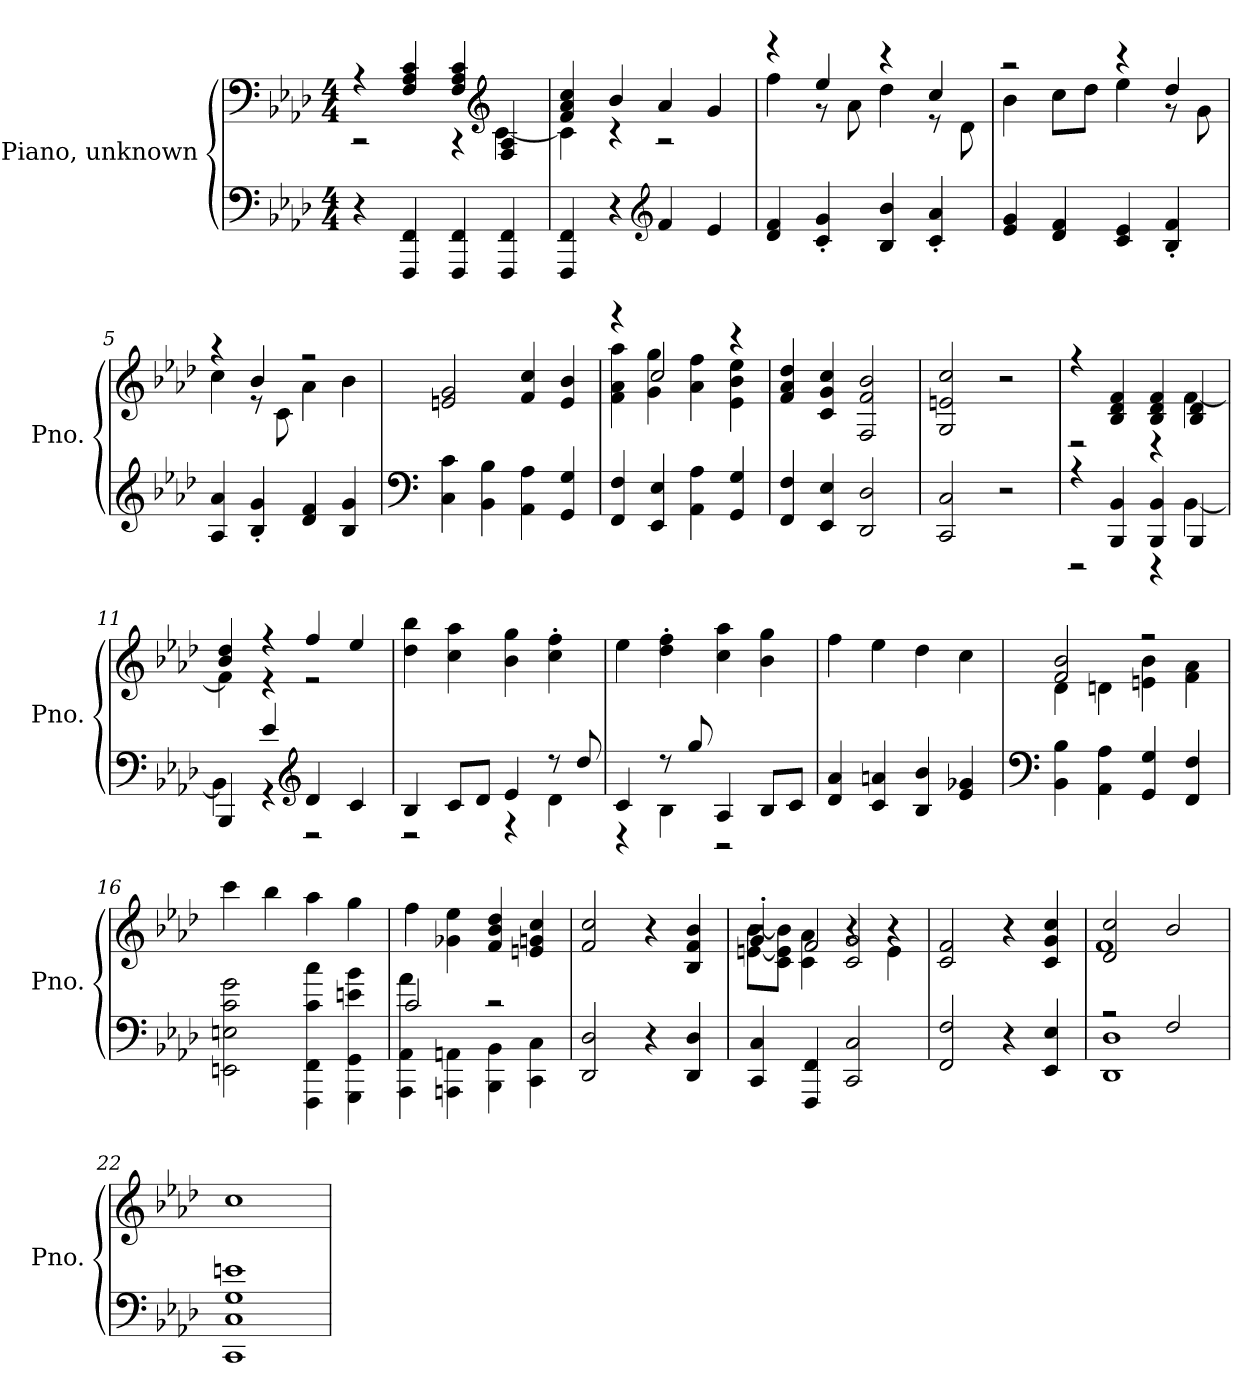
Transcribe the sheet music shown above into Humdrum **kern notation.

**kern	**kern
*part1	*part1
*staff2	*staff1
*I"Piano, unknown	*
*I'Pno.	*
*clefF4	*clefF4
*k[b-e-a-d-]	*k[b-e-a-d-]
*M4/4	*M4/4
*MM120	*MM120
=1	=1
*	*^
4r	4r	2r
4FFF/ 4FF/	4F/ 4A-/ 4c/	.
4FFF/ 4FF/	4F/ 4A-/ 4c/	4r
*	*clefG2	*
4FFF/ 4FF/	4F/ 4A-/	[4c\
=2	=2	=2
4FFF/ 4FF/	4f/ 4a-/ 4cc/	4c\]
4r	4b-/	4r
*clefG2	*	*
4f/	4a-/	2r
4e-/	4g/	.
=3	=3	=3
4d-/ 4f/	4r	4ff\
4c/' 4g/'	4ee-/	8r
.	.	8a-\
4B-/ 4b-/	4r	4dd-\
4c/' 4a-/'	4cc/	8r
.	.	8d-\
=4	=4	=4
4e-/ 4g/	2r	4b-\
4d-/ 4f/	.	8cc\L
.	.	8dd-\J
4c/ 4e-/	4r	4ee-\
4B-/' 4f/'	4dd-/	8r
.	.	8g\
=5	=5	=5
4A-/ 4a-/	4r	4cc\
4B-/' 4g/'	4b-/	8r
.	.	8c\
4d-/ 4f/	2r	4a-\
4B-/ 4g/	.	4b-\
*	*v	*v
=6	=6
*clefF4	*
4C\ 4c\	2en/ 2g/
4BB-\ 4B-\	.
4AA-\ 4A-\	4f/ 4cc/
4GG/ 4G/	4e/ 4b-/
!!LO:LB:g=z
=7	=7
*	*^
4FF/ 4F/	4r	4f\ 4a-\ 4aa-\
4EE-/ 4E-/	2cc/	4g\ 4gg\
4AA-\ 4A-\	.	4a-\ 4ff\
4GG/ 4G/	4r	4e-\ 4b-\ 4ee-\
*	*v	*v
=8	=8
4FF/ 4F/	4f/ 4a-/ 4dd-/
4EE-/ 4E-/	4c/ 4g/ 4cc/
2DD-/ 2D-/	2F/ 2f/ 2b-/
=9	=9
2CC/ 2C/	2G/ 2en/ 2cc/
2r	2r
=10	=10
*^	*^
4r	2r	4r	2r
4BBB-/ 4BB-/	.	4B-/ 4d-/ 4f/	.
4BBB-/ 4BB-/	4r	4B-/ 4d-/ 4f/	4r
4BBB-/	[4BB-\	4B-/ 4d-/	[4f\
=11	=11	=11	=11
4BBB-/	4BB-\]	4b-/ 4dd-/	4f\]
4e-/	4r	4r	4r
*clefG2	*	*	*
4d-/	2r	4ff/	2r
4c/	.	4ee-/	.
*	*	*v	*v
=12	=12	=12
4B-/	2r	4dd-\ 4bb-\
8c/L	.	4cc\ 4aa-\
8d-/J	.	.
4e-/	4r	4b-\ 4gg\
8r	4d-\	4cc\' 4ff\'
8dd-/	.	.
=13	=13	=13
4c/	4r	4ee-\
8r	4B-\	4dd-\' 4ff\'
8gg/	.	.
4A-/	2r	4cc\ 4aa-\
8B-/L	.	4b-\ 4gg\
8c/J	.	.
*v	*v	*
!!LO:LB:g=z
=14	=14
4d-/ 4a-/	4ff\
4c/ 4an/	4ee-\
4B-/ 4b-/	4dd-\
4e-/ 4g-X/	4cc\
=15	=15
*clefF4	*
*	*^
4BB-\ 4B-\	2f/ 2b-/	4d-\
4AA-\ 4A-\	.	4dn\
4GG/ 4G/	2r	4en\ 4b-\
4FF/ 4F/	.	4f\ 4a-\
*	*v	*v
=16	=16
2EEn\ 2En\ 2c\ 2g\	4ccc\
.	4bb-\
4FFF\ 4FF\ 4c\ 4cc\	4aa-\
4GGG\ 4GG\ 4en\ 4b-\	4gg\
=17	=17
*^	*
2c/	4AAA-\ 4AA-\ 4a-\	4ff\
.	4AAAn\ 4AAn\	4g-X\ 4ee-\
2r	4BBB-\ 4BB-\	4f/ 4b-/ 4dd-/
.	4CC\ 4C\	4en/ 4gn/ 4cc/
*v	*v	*
=18	=18
2DD-/ 2D-/	2f/ 2cc/
4r	4r
4DD-/ 4D-/	4B-/ 4f/ 4b-/
=19	=19
*	*^
*	*	*^
4CC/ 4C/	4g'/	[8en\ [8b-\L	2r
.	.	8c\ 8e\] 8b-\]J	.
4FFF/ 4FF/	2f/	4c\ 4a-\	.
2CC/ 2C/	.	4r	2c/ 2g/
.	4r	4e\	.
*	*v	*v	*v
!!LO:LB:g=z
=20	=20
2FF/ 2F/	2c/ 2f/
4r	4r
4EE-/ 4E-/	4c/ 4g/ 4cc/
=21	=21
*^	*^
2r	1DD- 1D-	2d-/ 2cc/	1f
2F/	.	2b-/	.
*v	*v	*	*
*	*v	*v
=22	=22
1CC 1C 1G 1en	1cc
=	=
*-	*-
